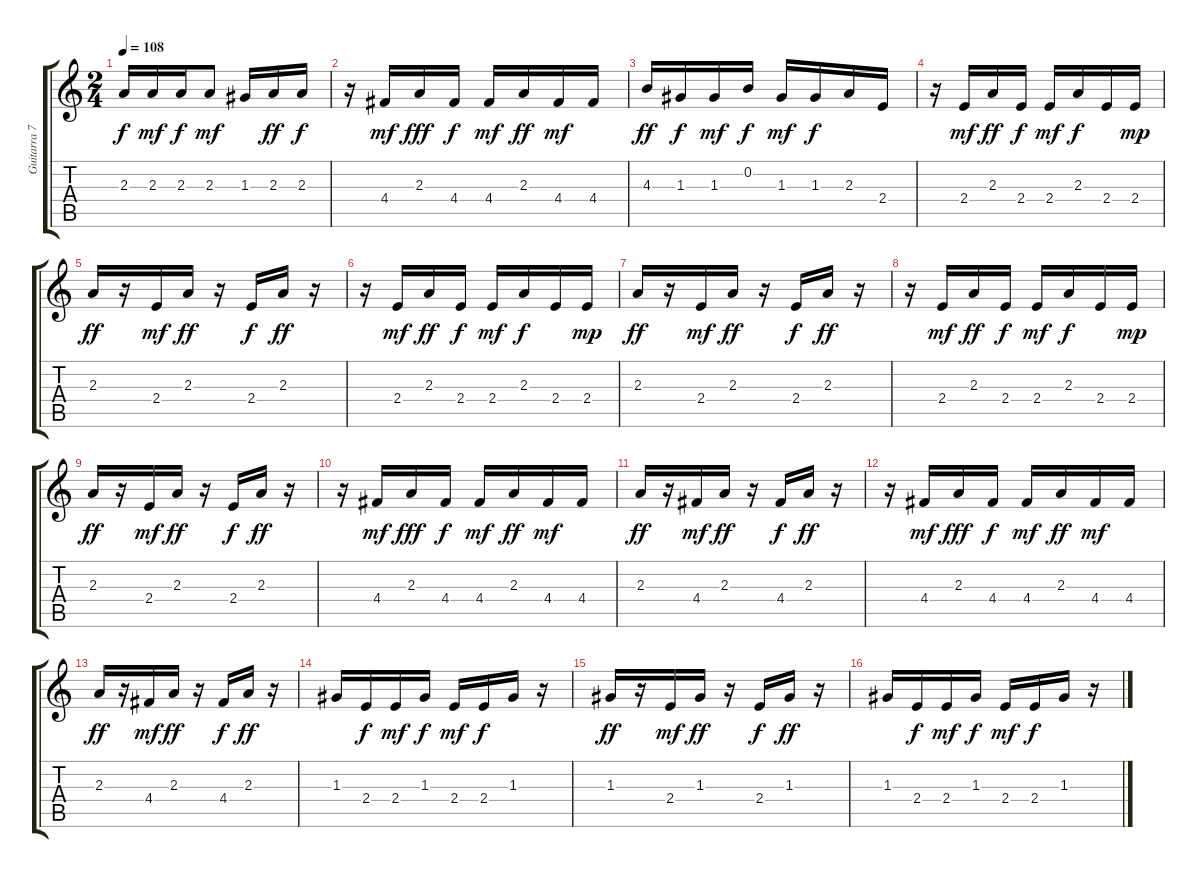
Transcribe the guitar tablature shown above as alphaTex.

\track ("Guitarra 7" "Guitarra 7") {instrument electricguitarmuted}
\staff {score tabs}
\tuning (E4 B3 G3 D3 A2 E2) {hide}
\ts (2 4)
\tempo 108
\clef g2
\ks c
2.3.16{dy f} 2.3.16{dy mf} 2.3.16{dy f} 2.3.8{dy mf} 1.3.16 2.3.16{dy ff} 2.3.16{dy f} |
r.16 4.4.16{dy mf} 2.3.16{dy fff} 4.4.16{dy f} 4.4.16{dy mf} 2.3.16{dy ff} 4.4.16{dy mf} 4.4.16 |
4.3.16{dy ff} 1.3.16{dy f} 1.3.16{dy mf} 0.2.16{dy f} 1.3.16{dy mf} 1.3.16{dy f} 2.3.16 2.4.16 |
r.16 2.4.16{dy mf} 2.3.16{dy ff} 2.4.16{dy f} 2.4.16{dy mf} 2.3.16{dy f} 2.4.16 2.4.16{dy mp} |
2.3.16{dy ff} r.16 2.4.16{dy mf} 2.3.16{dy ff} r.16 2.4.16{dy f} 2.3.16{dy ff} r.16 |
r.16 2.4.16{dy mf} 2.3.16{dy ff} 2.4.16{dy f} 2.4.16{dy mf} 2.3.16{dy f} 2.4.16 2.4.16{dy mp} |
2.3.16{dy ff} r.16 2.4.16{dy mf} 2.3.16{dy ff} r.16 2.4.16{dy f} 2.3.16{dy ff} r.16 |
r.16 2.4.16{dy mf} 2.3.16{dy ff} 2.4.16{dy f} 2.4.16{dy mf} 2.3.16{dy f} 2.4.16 2.4.16{dy mp} |
2.3.16{dy ff} r.16 2.4.16{dy mf} 2.3.16{dy ff} r.16 2.4.16{dy f} 2.3.16{dy ff} r.16 |
r.16 4.4.16{dy mf} 2.3.16{dy fff} 4.4.16{dy f} 4.4.16{dy mf} 2.3.16{dy ff} 4.4.16{dy mf} 4.4.16 |
2.3.16{dy ff} r.16 4.4.16{dy mf} 2.3.16{dy ff} r.16 4.4.16{dy f} 2.3.16{dy ff} r.16 |
r.16 4.4.16{dy mf} 2.3.16{dy fff} 4.4.16{dy f} 4.4.16{dy mf} 2.3.16{dy ff} 4.4.16{dy mf} 4.4.16 |
2.3.16{dy ff} r.16 4.4.16{dy mf} 2.3.16{dy ff} r.16 4.4.16{dy f} 2.3.16{dy ff} r.16 |
1.3.16 2.4.16{dy f} 2.4.16{dy mf} 1.3.16{dy f} 2.4.16{dy mf} 2.4.16{dy f} 1.3.16 r.16 |
1.3.16{dy ff} r.16 2.4.16{dy mf} 1.3.16{dy ff} r.16 2.4.16{dy f} 1.3.16{dy ff} r.16 |
1.3.16 2.4.16{dy f} 2.4.16{dy mf} 1.3.16{dy f} 2.4.16{dy mf} 2.4.16{dy f} 1.3.16 r.16
